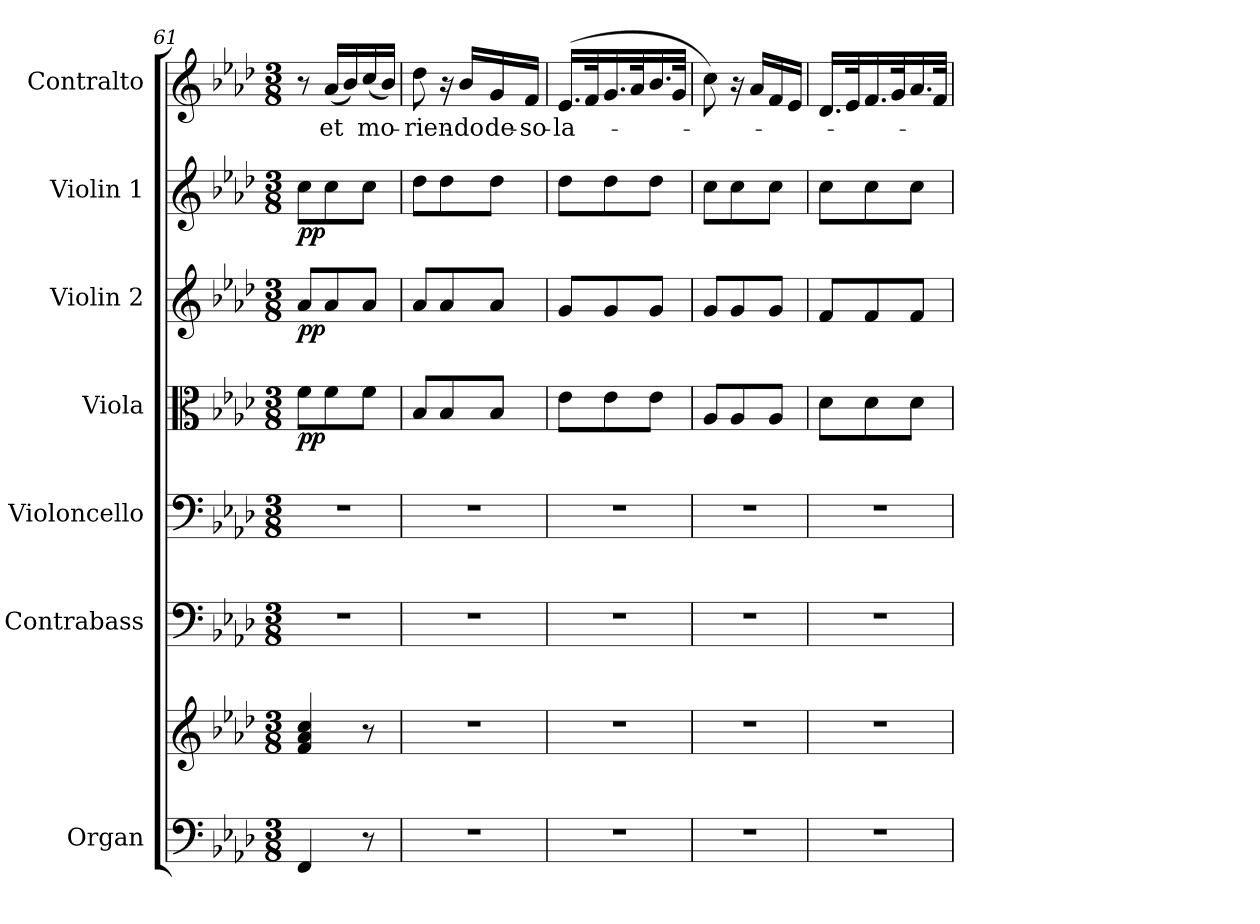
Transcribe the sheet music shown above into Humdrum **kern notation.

**kern	**kern	**kern	**kern	**kern	**dynam	**kern	**dynam	**kern	**dynam	**kern	**text
*part7	*part7	*part6	*part5	*part4	*part4	*part3	*part3	*part2	*part2	*part1	*part1
*staff8	*staff7	*staff6	*staff5	*staff4	*staff4	*staff3	*staff3	*staff2	*staff2	*staff1	*staff1
*I"Organ	*	*I"Contrabass	*I"Violoncello	*I"Viola	*	*I"Violin 2	*	*I"Violin 1	*	*I"Contralto	*
*I'Org.	*	*I'Cb.	*I'Vc.	*I'Vla.	*	*I'Vln. 2	*	*I'Vln. 1	*	*I'C.	*
!!LO:LB:g=z
*clefF4	*clefG2	*clefF4	*clefF4	*clefC3	*	*clefG2	*	*clefG2	*	*clefG2	*
*	*	*ITrd7c12	*	*	*	*	*	*	*	*	*
*k[b-e-a-d-]	*k[b-e-a-d-]	*k[b-e-a-d-]	*k[b-e-a-d-]	*k[b-e-a-d-]	*	*k[b-e-a-d-]	*	*k[b-e-a-d-]	*	*k[b-e-a-d-]	*
*f:	*f:	*f:	*f:	*f:	*	*f:	*	*f:	*	*f:	*
*M3/8	*M3/8	*M3/8	*M3/8	*M3/8	*	*M3/8	*	*M3/8	*	*M3/8	*
=61	=61	=61	=61	=61	=61	=61	=61	=61	=61	=61	=61
!	!	!LO:N:vis=1	!LO:N:vis=1	!	!	!	!	!	!	!	!
4FFi/	4fi/ 4a-i 4cci	4.r	4.r	8fi\L	pp	8a-i/L	pp	8cci\L	pp	8r	.
!	!	!	!	!	!	!	!	!	!	!	!LO:LY:b:color=#000000
.	.	.	.	8fi\	.	8a-i/	.	8cci\	.	(16a-i/LL	et
.	.	.	.	.	.	.	.	.	.	16b-i/)	.
!	!	!	!	!	!	!	!	!	!	!	!LO:LY:b:color=#000000
8r	8r	.	.	8fi\J	.	8a-i/J	.	8cci\J	.	(16cci/	mo-
.	.	.	.	.	.	.	.	.	.	16b-i/JJ)	.
=62	=62	=62	=62	=62	=62	=62	=62	=62	=62	=62	=62
!LO:N:vis=1	!LO:N:vis=1	!LO:N:vis=1	!LO:N:vis=1	!	!	!	!	!	!	!	!
!	!	!	!	!	!	!	!	!	!	!	!LO:LY:b:color=#000000
4.r	4.r	4.r	4.r	8B-i/L	.	8a-i/L	.	8dd-i\L	.	8dd-i\	-rien-
.	.	.	.	8B-i/	.	8a-i/	.	8dd-i\	.	16r	.
!	!	!	!	!	!	!	!	!	!	!	!LO:LY:b:color=#000000
.	.	.	.	.	.	.	.	.	.	16b-i/LL	-do
!	!	!	!	!	!	!	!	!	!	!	!LO:LY:b:color=#000000
.	.	.	.	8B-i/J	.	8a-i/J	.	8dd-i\J	.	16gi/	de-
!	!	!	!	!	!	!	!	!	!	!	!LO:LY:b:color=#000000
.	.	.	.	.	.	.	.	.	.	16fi/JJ	-so-
=63	=63	=63	=63	=63	=63	=63	=63	=63	=63	=63	=63
!LO:N:vis=1	!LO:N:vis=1	!LO:N:vis=1	!LO:N:vis=1	!	!	!	!	!	!	!	!
!	!	!	!	!	!	!	!	!	!	!	!LO:LY:b:color=#000000
4.r	4.r	4.r	4.r	8e-i\L	.	8gi/L	.	8dd-i\L	.	(16.e-i/LL	-la-
.	.	.	.	.	.	.	.	.	.	32fi/K	.
.	.	.	.	8e-i\	.	8gi/	.	8dd-i\	.	16.gi/	.
.	.	.	.	.	.	.	.	.	.	32a-i/K	.
.	.	.	.	8e-i\J	.	8gi/J	.	8dd-i\J	.	16.b-i/	.
.	.	.	.	.	.	.	.	.	.	32gi/JJk	.
=64	=64	=64	=64	=64	=64	=64	=64	=64	=64	=64	=64
!LO:N:vis=1	!LO:N:vis=1	!LO:N:vis=1	!LO:N:vis=1	!	!	!	!	!	!	!	!
4.r	4.r	4.r	4.r	8A-i/L	.	8gi/L	.	8cci\L	.	8cci\)	.
.	.	.	.	8A-i/	.	8gi/	.	8cci\	.	16r	.
.	.	.	.	.	.	.	.	.	.	16a-i/LL	.
.	.	.	.	8A-i/J	.	8gi/J	.	8cci\J	.	16fi/	.
.	.	.	.	.	.	.	.	.	.	16e-i/JJ	.
=65	=65	=65	=65	=65	=65	=65	=65	=65	=65	=65	=65
!LO:N:vis=1	!LO:N:vis=1	!LO:N:vis=1	!LO:N:vis=1	!	!	!	!	!	!	!	!
4.r	4.r	4.r	4.r	8d-i\L	.	8fi/L	.	8cci\L	.	16.d-i/LL	.
.	.	.	.	.	.	.	.	.	.	32e-i/K	.
.	.	.	.	8d-i\	.	8fi/	.	8cci\	.	16.fi/	.
.	.	.	.	.	.	.	.	.	.	32gi/K	.
.	.	.	.	8d-i\J	.	8fi/J	.	8cci\J	.	16.a-i/	.
.	.	.	.	.	.	.	.	.	.	32fi/JJk	.
=	=	=	=	=	=	=	=	=	=	=	=
*-	*-	*-	*-	*-	*-	*-	*-	*-	*-	*-	*-
